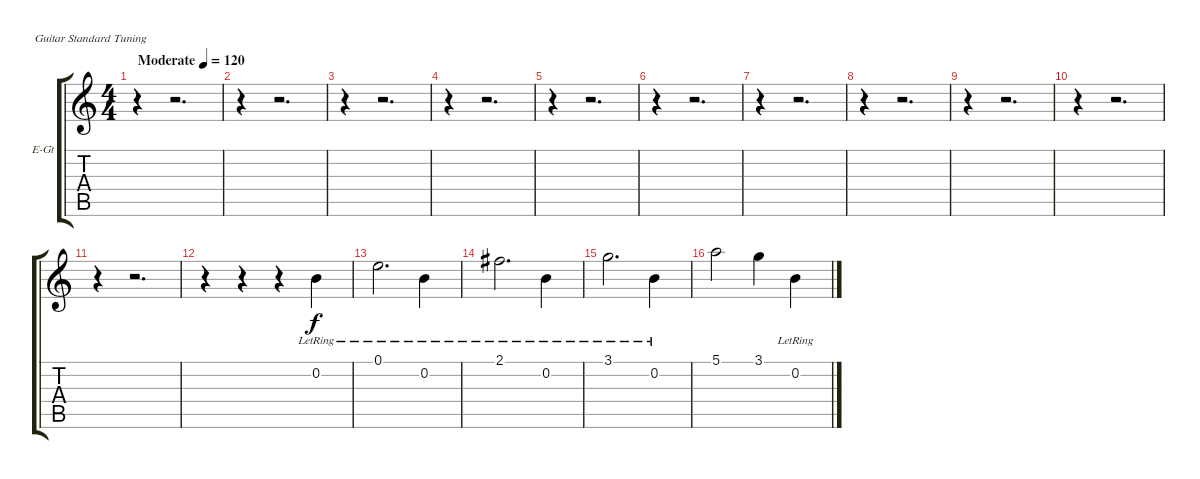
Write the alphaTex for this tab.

\bracketExtendMode groupsimilarinstruments
\firstSystemTrackNameOrientation horizontal
\otherSystemsTrackNameOrientation horizontal
\track ("Вадим" "E-Gt") {instrument distortionguitar}
\staff {score tabs}
\tuning (E4 B3 G3 D3 A2 E2)
\ts (4 4)
\beaming (8 2 2 2 2)
\tempo (120 "Moderate")
\clef g2
\ks c
r.4{dy f instrument distortionguitar} r.2{d} |
r.4 r.2{d} |
r.4 r.2{d} |
r.4 r.2{d} |
r.4 r.2{d} |
r.4 r.2{d} |
r.4 r.2{d} |
r.4 r.2{d} |
r.4 r.2{d} |
r.4 r.2{d} |
r.4 r.2{d} |
r.4 r.4 r.4 0.2{lr}.4 |
0.1{lr}.2{d} 0.2{lr}.4 |
2.1{lr}.2{d} 0.2{lr}.4 |
3.1{lr}.2{d} 0.2{lr}.4 |
5.1.2 3.1.4 0.2{lr}.4
